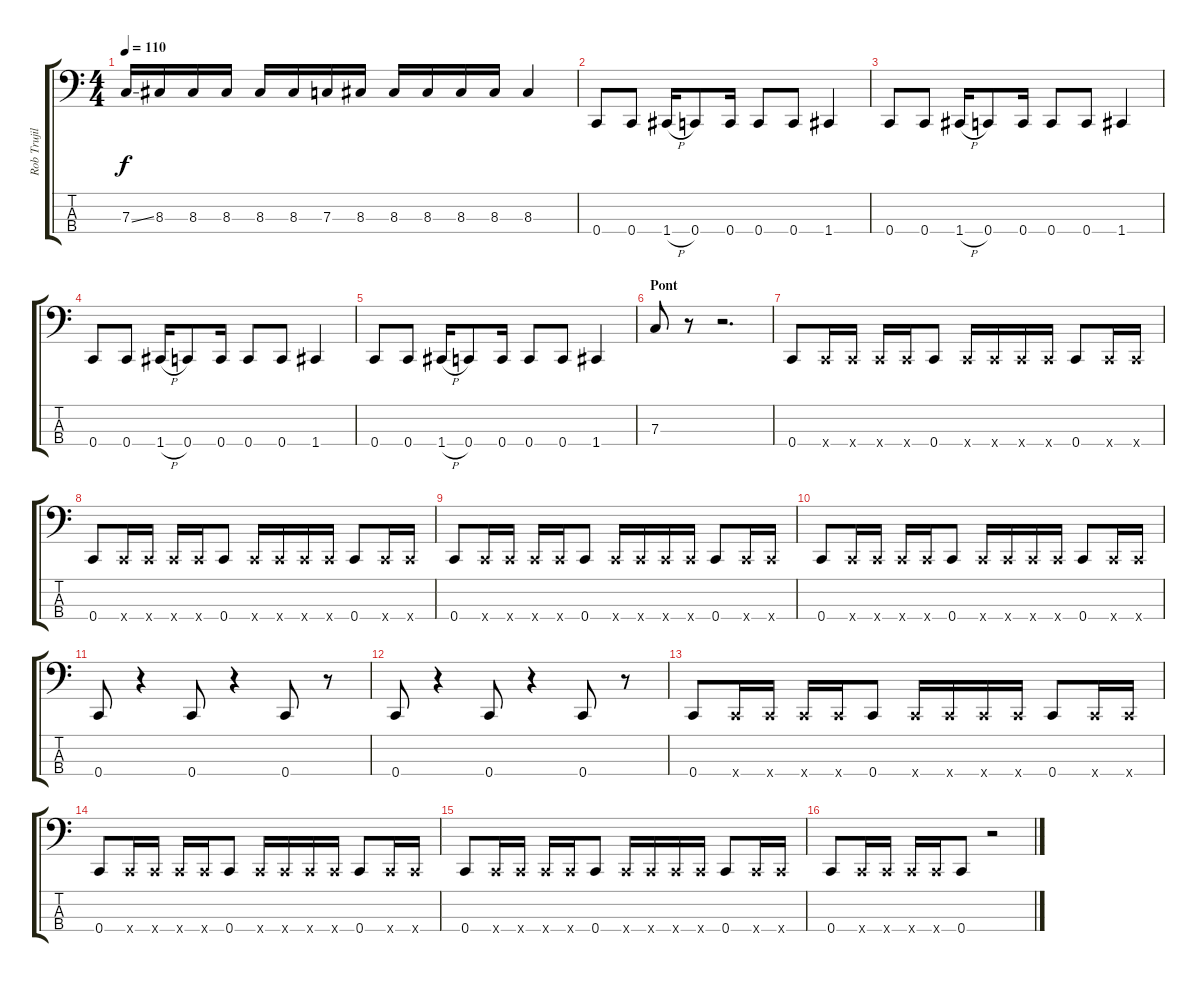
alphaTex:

\track ("Rob Trujillo" "Rob Trujil") {instrument electricbassfinger}
\staff {score tabs}
\tuning (Eb2 Bb1 F1 C1) {hide}
\ts (4 4)
\tempo 110
\clef f4
\ks c
7.3{ss}.16{dy f} 8.3.16 8.3.16 8.3.16 8.3.16 8.3.16 7.3.16 8.3.16 8.3.16 8.3.16 8.3.16 8.3.16 8.3.4 |
0.4.8 0.4.8 1.4{h}.16 0.4.8 0.4.16 0.4.8 0.4.8 1.4.4 |
0.4.8 0.4.8 1.4{h}.16 0.4.8 0.4.16 0.4.8 0.4.8 1.4.4 |
0.4.8 0.4.8 1.4{h}.16 0.4.8 0.4.16 0.4.8 0.4.8 1.4.4 |
0.4.8 0.4.8 1.4{h}.16 0.4.8 0.4.16 0.4.8 0.4.8 1.4.4 |
\section ("" "Pont")
7.3.8 r.8 r.2{d} |
0.4.8 0.4{x}.16 0.4{x}.16 0.4{x}.16 0.4{x}.16 0.4.8 0.4{x}.16 0.4{x}.16 0.4{x}.16 0.4{x}.16 0.4.8 0.4{x}.16 0.4{x}.16 |
0.4.8 0.4{x}.16 0.4{x}.16 0.4{x}.16 0.4{x}.16 0.4.8 0.4{x}.16 0.4{x}.16 0.4{x}.16 0.4{x}.16 0.4.8 0.4{x}.16 0.4{x}.16 |
0.4.8 0.4{x}.16 0.4{x}.16 0.4{x}.16 0.4{x}.16 0.4.8 0.4{x}.16 0.4{x}.16 0.4{x}.16 0.4{x}.16 0.4.8 0.4{x}.16 0.4{x}.16 |
0.4.8 0.4{x}.16 0.4{x}.16 0.4{x}.16 0.4{x}.16 0.4.8 0.4{x}.16 0.4{x}.16 0.4{x}.16 0.4{x}.16 0.4.8 0.4{x}.16 0.4{x}.16 |
0.4.8 r.4 0.4.8 r.4 0.4.8 r.8 |
0.4.8 r.4 0.4.8 r.4 0.4.8 r.8 |
0.4.8 0.4{x}.16 0.4{x}.16 0.4{x}.16 0.4{x}.16 0.4.8 0.4{x}.16 0.4{x}.16 0.4{x}.16 0.4{x}.16 0.4.8 0.4{x}.16 0.4{x}.16 |
0.4.8 0.4{x}.16 0.4{x}.16 0.4{x}.16 0.4{x}.16 0.4.8 0.4{x}.16 0.4{x}.16 0.4{x}.16 0.4{x}.16 0.4.8 0.4{x}.16 0.4{x}.16 |
0.4.8 0.4{x}.16 0.4{x}.16 0.4{x}.16 0.4{x}.16 0.4.8 0.4{x}.16 0.4{x}.16 0.4{x}.16 0.4{x}.16 0.4.8 0.4{x}.16 0.4{x}.16 |
0.4.8 0.4{x}.16 0.4{x}.16 0.4{x}.16 0.4{x}.16 0.4.8 r.2
